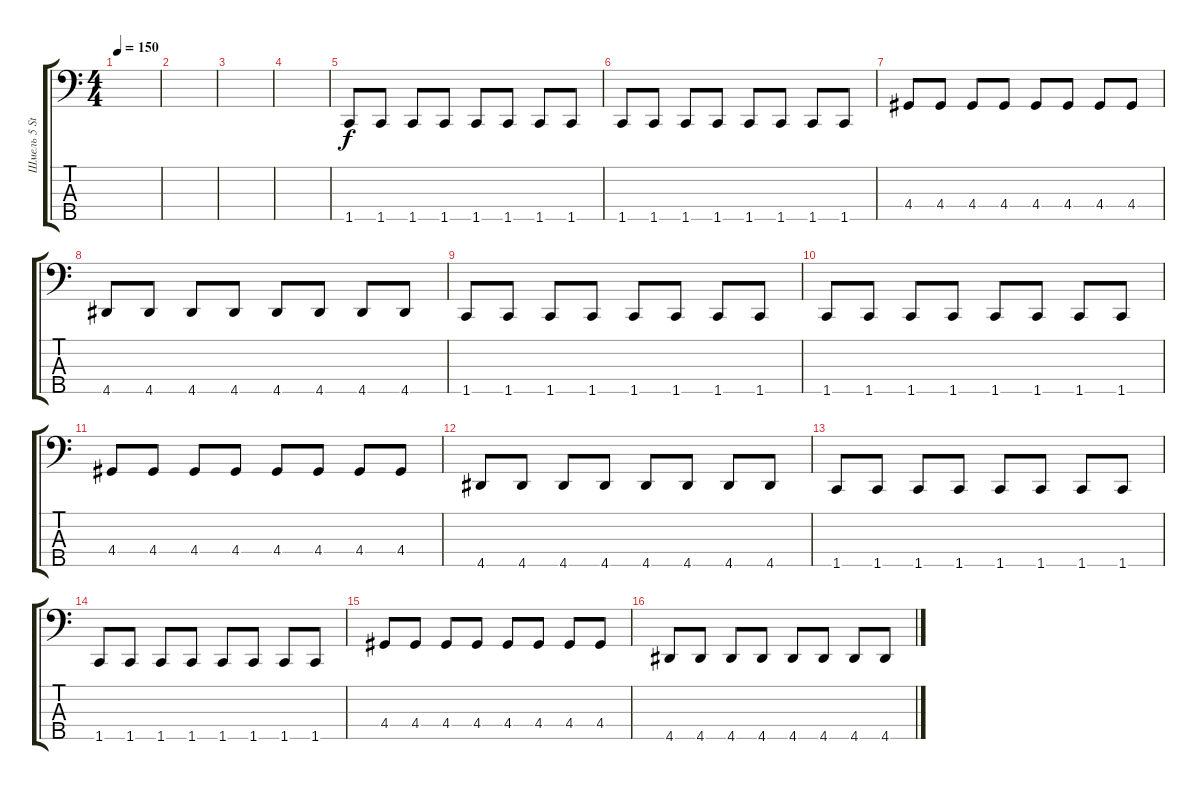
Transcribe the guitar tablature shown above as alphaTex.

\track ("Шмель 5 Strings Bass" "Шмель 5 St") {instrument electricbassfinger}
\staff {score tabs}
\tuning (G2 D2 A1 E1 B0) {hide}
\ts (4 4)
\tempo 150
\clef f4
\ks c
|
|
|
|
1.5.8 1.5.8 1.5.8 1.5.8 1.5.8 1.5.8 1.5.8 1.5.8 |
1.5.8 1.5.8 1.5.8 1.5.8 1.5.8 1.5.8 1.5.8 1.5.8 |
4.4.8 4.4.8 4.4.8 4.4.8 4.4.8 4.4.8 4.4.8 4.4.8 |
4.5.8 4.5.8 4.5.8 4.5.8 4.5.8 4.5.8 4.5.8 4.5.8 |
1.5.8 1.5.8 1.5.8 1.5.8 1.5.8 1.5.8 1.5.8 1.5.8 |
1.5.8 1.5.8 1.5.8 1.5.8 1.5.8 1.5.8 1.5.8 1.5.8 |
4.4.8 4.4.8 4.4.8 4.4.8 4.4.8 4.4.8 4.4.8 4.4.8 |
4.5.8 4.5.8 4.5.8 4.5.8 4.5.8 4.5.8 4.5.8 4.5.8 |
1.5.8 1.5.8 1.5.8 1.5.8 1.5.8 1.5.8 1.5.8 1.5.8 |
1.5.8 1.5.8 1.5.8 1.5.8 1.5.8 1.5.8 1.5.8 1.5.8 |
4.4.8 4.4.8 4.4.8 4.4.8 4.4.8 4.4.8 4.4.8 4.4.8 |
4.5.8 4.5.8 4.5.8 4.5.8 4.5.8 4.5.8 4.5.8 4.5.8
